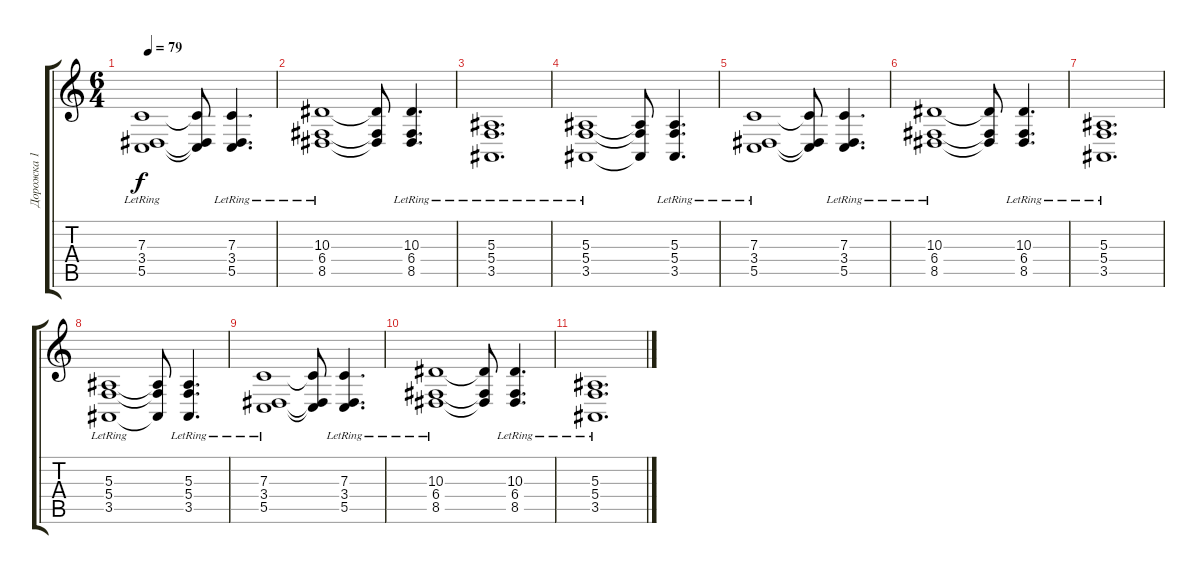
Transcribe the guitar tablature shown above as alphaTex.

\track ("Дорожка 1" "Дорожка 1") {instrument acousticgrandpiano}
\staff {score tabs}
\tuning (D4 A3 F3 C3 G2 C2) {hide}
\ts (6 4)
\tempo 79
\clef g2
\ks c
(7.3{lr} 3.4{lr} 5.5{lr}).1{dy f} (7.3{t} 3.4{t} 5.5{t}).8 (7.3{lr} 3.4{lr} 5.5{lr}).4{d} |
(10.3{lr} 6.4{lr} 8.5{lr}).1 (10.3{t} 6.4{t} 8.5{t}).8 (10.3{lr} 6.4{lr} 8.5{lr}).4{d} |
(5.3{lr} 5.4{lr} 3.5{lr}).1{d} |
(5.3{lr} 5.4{lr} 3.5{lr}).1 (5.3{t} 5.4{t} 3.5{t}).8 (5.3{lr} 5.4{lr} 3.5{lr}).4{d} |
(7.3{lr} 3.4{lr} 5.5{lr}).1 (7.3{t} 3.4{t} 5.5{t}).8 (7.3{lr} 3.4{lr} 5.5{lr}).4{d} |
(10.3{lr} 6.4{lr} 8.5{lr}).1 (10.3{t} 6.4{t} 8.5{t}).8 (10.3{lr} 6.4{lr} 8.5{lr}).4{d} |
(5.3{lr} 5.4{lr} 3.5{lr}).1{d} |
(5.3{lr} 5.4{lr} 3.5{lr}).1 (5.3{t} 5.4{t} 3.5{t}).8 (5.3{lr} 5.4{lr} 3.5{lr}).4{d} |
(7.3{lr} 3.4{lr} 5.5{lr}).1 (7.3{t} 3.4{t} 5.5{t}).8 (7.3{lr} 3.4{lr} 5.5{lr}).4{d} |
(10.3{lr} 6.4{lr} 8.5{lr}).1 (10.3{t} 6.4{t} 8.5{t}).8 (10.3{lr} 6.4{lr} 8.5{lr}).4{d} |
(5.3{lr} 5.4{lr} 3.5{lr}).1{d}
